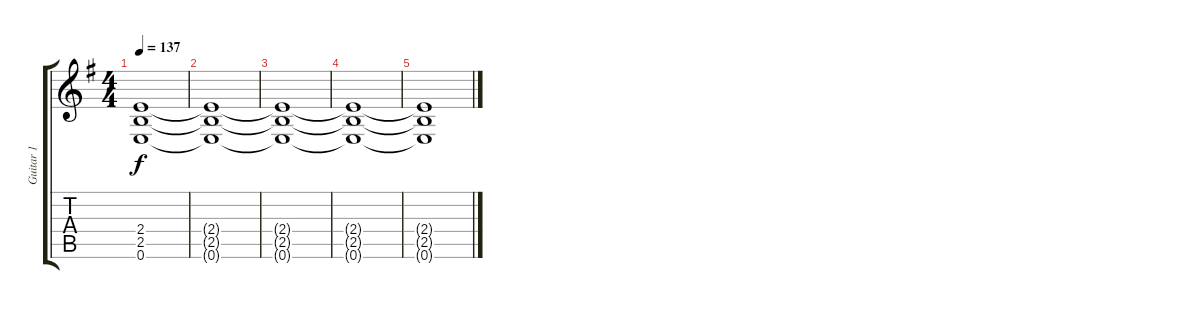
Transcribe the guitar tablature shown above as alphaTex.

\track ("Guitar 1" "Guitar 1") {instrument distortionguitar}
\staff {score tabs}
\tuning (E4 B3 G3 D3 A2 E2) {hide}
\ts (4 4)
\tempo 137
\clef g2
\ks g
(2.4{t} 2.5{t} 0.6{t}).1{dy f} |
(2.4{t} 2.5{t} 0.6{t}).1 |
(2.4{t} 2.5{t} 0.6{t}).1{volume 0} |
(2.4{t} 2.5{t} 0.6{t}).1 |
(2.4{t} 2.5{t} 0.6{t}).1
